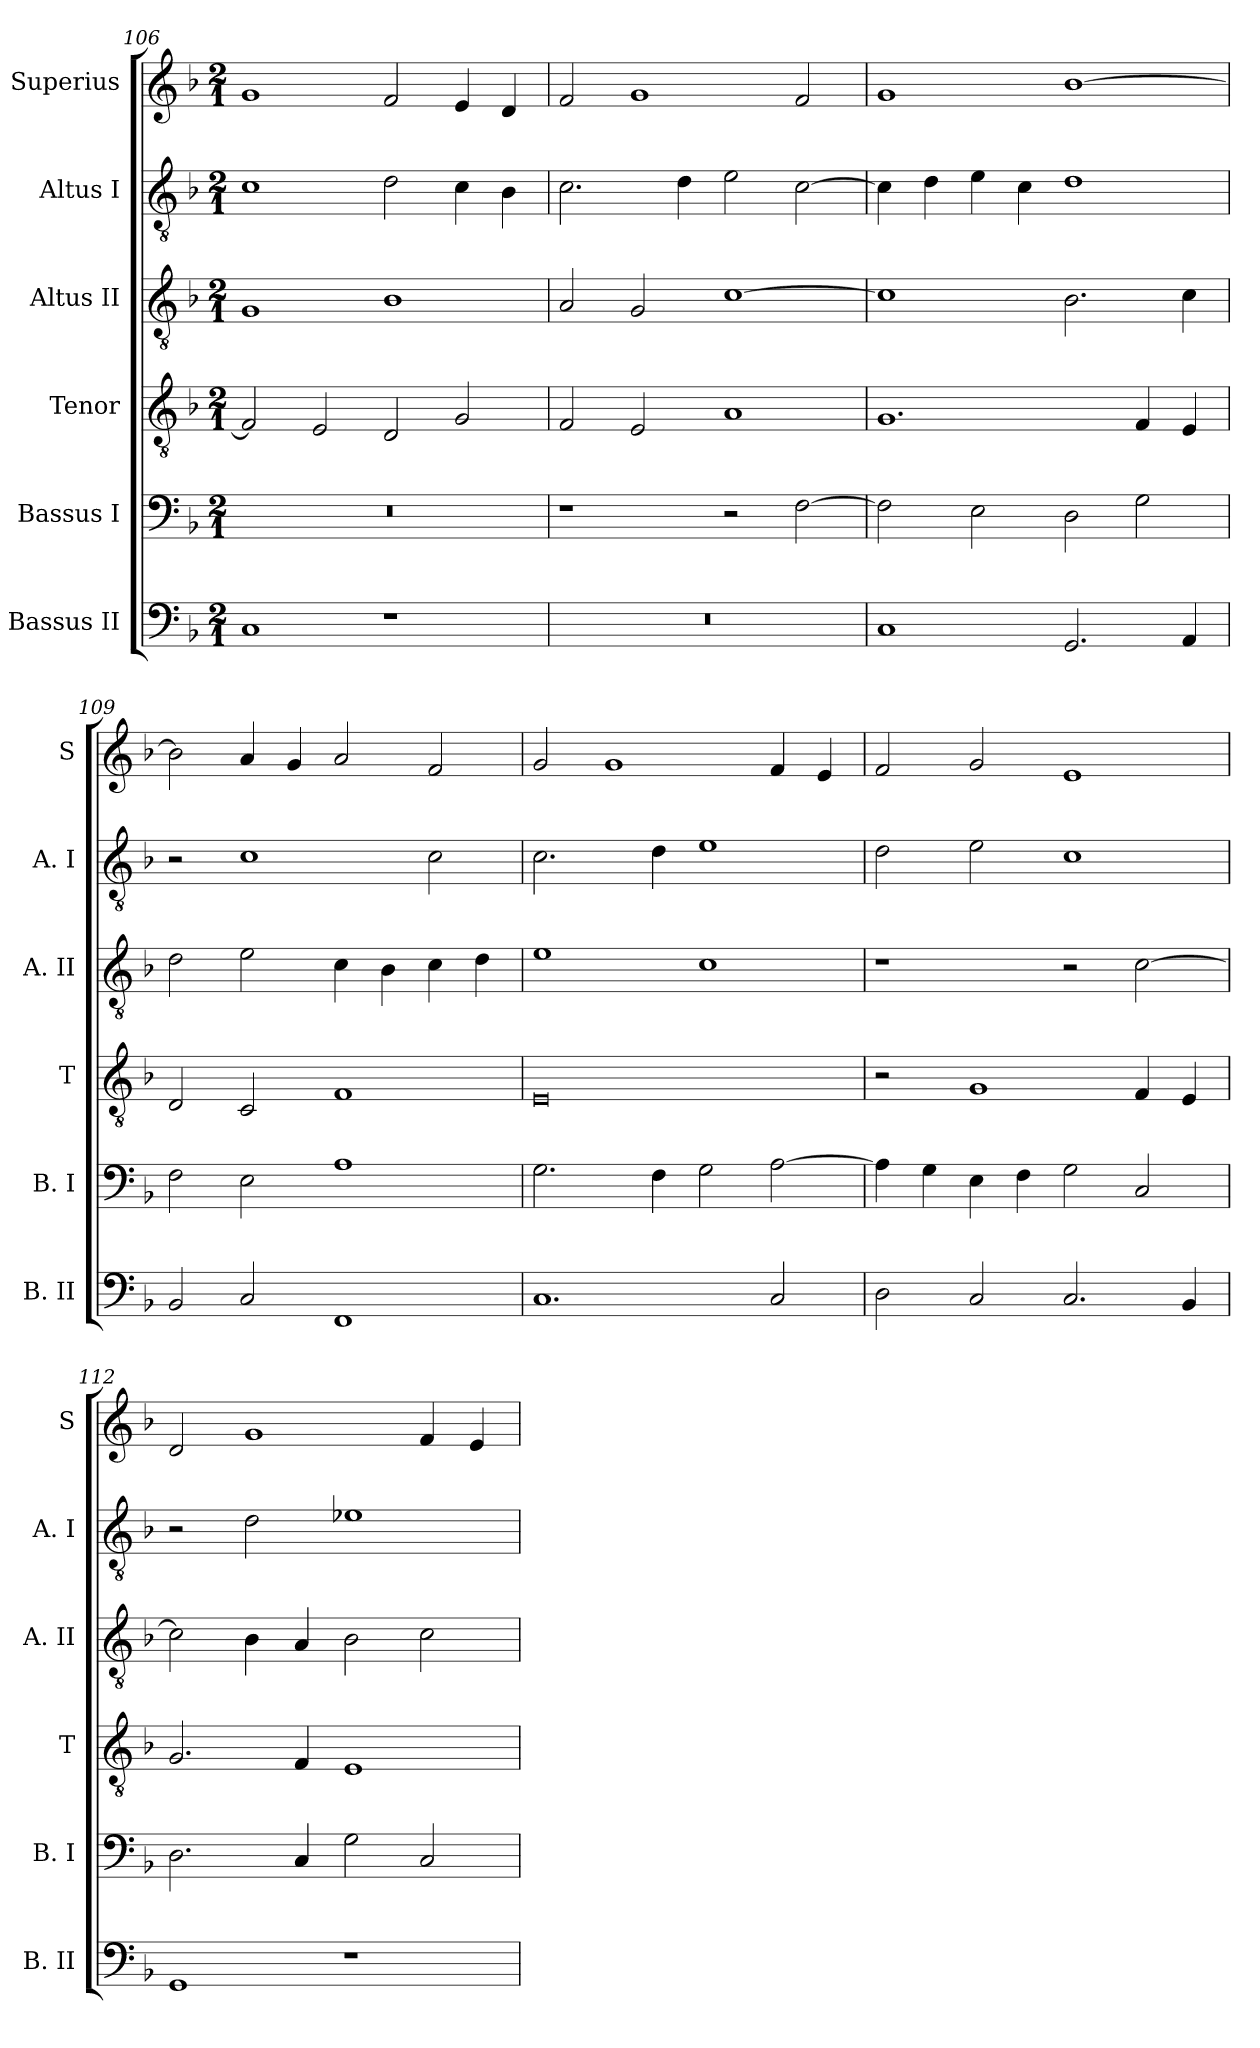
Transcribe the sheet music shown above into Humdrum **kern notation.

**kern	**kern	**kern	**kern	**kern	**kern
*part6	*part5	*part4	*part3	*part2	*part1
*staff6	*staff5	*staff4	*staff3	*staff2	*staff1
*I"Bassus II	*I"Bassus I	*I"Tenor	*I"Altus II	*I"Altus I	*I"Superius
*I'B. II	*I'B. I	*I'T	*I'A. II	*I'A. I	*I'S
*clefF4	*clefF4	*clefGv2	*clefGv2	*clefGv2	*clefG2
*k[b-]	*k[b-]	*k[b-]	*k[b-]	*k[b-]	*k[b-]
*d:	*d:	*d:	*d:	*d:	*d:
*M2/1	*M2/1	*M2/1	*M2/1	*M2/1	*M2/1
=106	=106	=106	=106	=106	=106
1C	0r	2F]	1G	1c	1g
.	.	2E	.	.	.
1r	.	2D	1B-	2d	2f
.	.	2G	.	4c	4e
.	.	.	.	4B-	4d
=107	=107	=107	=107	=107	=107
0r	1r	2F	2A	2.c	2f
.	.	2E	2G	.	1g
.	.	.	.	4d	.
.	2r	1A	[1c	2e	.
.	[2F	.	.	[2c	2f
=108	=108	=108	=108	=108	=108
1C	2F]	1.G	1c]	4c]	1g
.	.	.	.	4d	.
.	2E	.	.	4e	.
.	.	.	.	4c	.
2.GG	2D	.	2.B-	1d	[1b-
.	2G	4F	.	.	.
4AA	.	4E	4c	.	.
=109	=109	=109	=109	=109	=109
2BB-	2F	2D	2d	2r	2b-]
2C	2E	2C	2e	1c	4a
.	.	.	.	.	4g
1FF	1A	1F	4c	.	2a
.	.	.	4B-	.	.
.	.	.	4c	2c	2f
.	.	.	4d	.	.
=110	=110	=110	=110	=110	=110
1.C	2.G	0E	1e	2.c	2g
.	.	.	.	.	1g
.	4F	.	.	4d	.
.	2G	.	1c	1e	.
2C	[2A	.	.	.	4f
.	.	.	.	.	4e
=111	=111	=111	=111	=111	=111
2D	4A]	2r	1r	2d	2f
.	4G	.	.	.	.
2C	4E	1G	.	2e	2g
.	4F	.	.	.	.
2.C	2G	.	2r	1c	1e
.	2C	4F	[2c	.	.
4BB-	.	4E	.	.	.
=112	=112	=112	=112	=112	=112
1GG	2.D	2.G	2c]	2r	2d
.	.	.	4B-	2d	1g
.	4C	4F	4A	.	.
1r	2G	1E	2B-	1e-X	.
.	2C	.	2c	.	4f
.	.	.	.	.	4e
=	=	=	=	=	=
*-	*-	*-	*-	*-	*-
